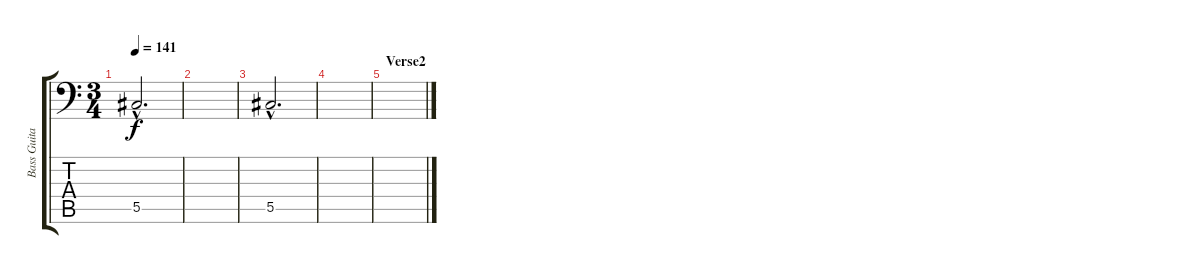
\track ("Bass Guitar" "Bass Guita") {instrument electricbassfinger}
\staff {score tabs}
\tuning (Eb3 Bb2 Gb2 Db2 Ab1 Eb1) {hide}
\ts (3 4)
\tempo 141
\clef f4
\ks c
5.5{hac}.2{d dy f} |
|
5.5{hac}.2{d} |
|
\section ("" "Verse2")
